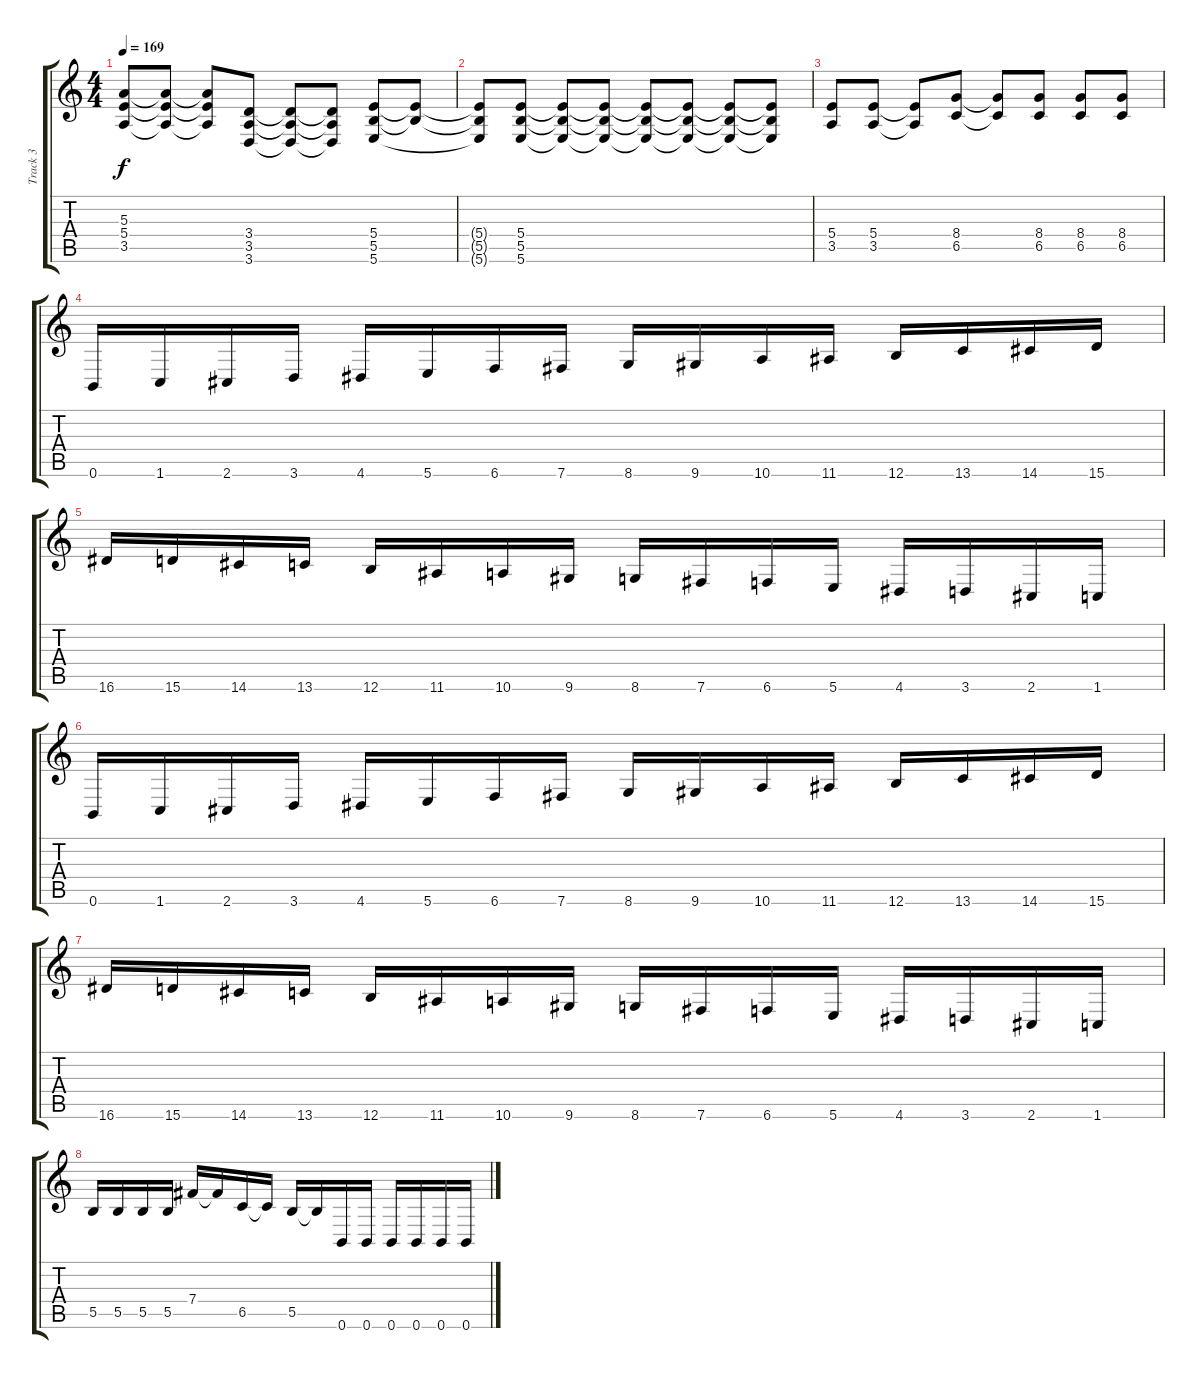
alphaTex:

\track ("Track 3" "Track 3") {instrument distortionguitar}
\staff {score tabs}
\tuning (Db4 Ab3 E3 B2 Gb2 B1) {hide}
\ts (4 4)
\tempo 169
\clef g2
\ks c
(5.3 5.4 3.5).8{dy f} (5.3{t} 5.4{t} 3.5{t}).8 (5.3{t} 5.4{t} 3.5{t}).8 (3.4 3.5 3.6).8 (3.4{t} 3.5{t} 3.6{t}).8 (3.4{t} 3.5{t} 3.6{t}).8 (5.4 5.5 5.6).8 (5.4{t} 5.5{t}).8 |
(5.4{t} 5.5{t} 5.6{t}).8 (5.4 5.5 5.6).8 (5.4{t} 5.5{t} 5.6{t}).8 (5.4{t} 5.5{t} 5.6{t}).8 (5.4{t} 5.5{t} 5.6{t}).8 (5.4{t} 5.5{t} 5.6{t}).8 (5.4{t} 5.5{t} 5.6{t}).8 (5.4{t} 5.5{t} 5.6{t}).8 |
(5.4 3.5).8 (5.4 3.5).8 (5.4{t} 3.5{t}).8 (8.4 6.5).8 (8.4{t} 6.5{t}).8 (8.4 6.5).8 (8.4 6.5).8 (8.4 6.5).8 |
0.6.16{volume 9 instrument guitarharmonics} 1.6.16 2.6.16 3.6.16 4.6.16 5.6.16 6.6.16 7.6.16 8.6.16 9.6.16 10.6.16 11.6.16 12.6.16 13.6.16 14.6.16 15.6.16 |
16.6.16 15.6.16 14.6.16 13.6.16 12.6.16 11.6.16 10.6.16 9.6.16 8.6.16 7.6.16 6.6.16 5.6.16 4.6.16 3.6.16 2.6.16 1.6.16 |
0.6.16 1.6.16 2.6.16 3.6.16 4.6.16 5.6.16 6.6.16 7.6.16 8.6.16 9.6.16 10.6.16 11.6.16 12.6.16 13.6.16 14.6.16 15.6.16 |
16.6.16 15.6.16 14.6.16 13.6.16 12.6.16 11.6.16 10.6.16 9.6.16 8.6.16 7.6.16 6.6.16 5.6.16 4.6.16 3.6.16 2.6.16 1.6.16 |
5.5.16{volume 13 instrument distortionguitar} 5.5.16 5.5.16 5.5.16 7.4.16 7.4{t}.16 6.5.16 6.5{t}.16 5.5.16 5.5{t}.16 0.6.16 0.6.16 0.6.16 0.6.16 0.6.16 0.6.16
